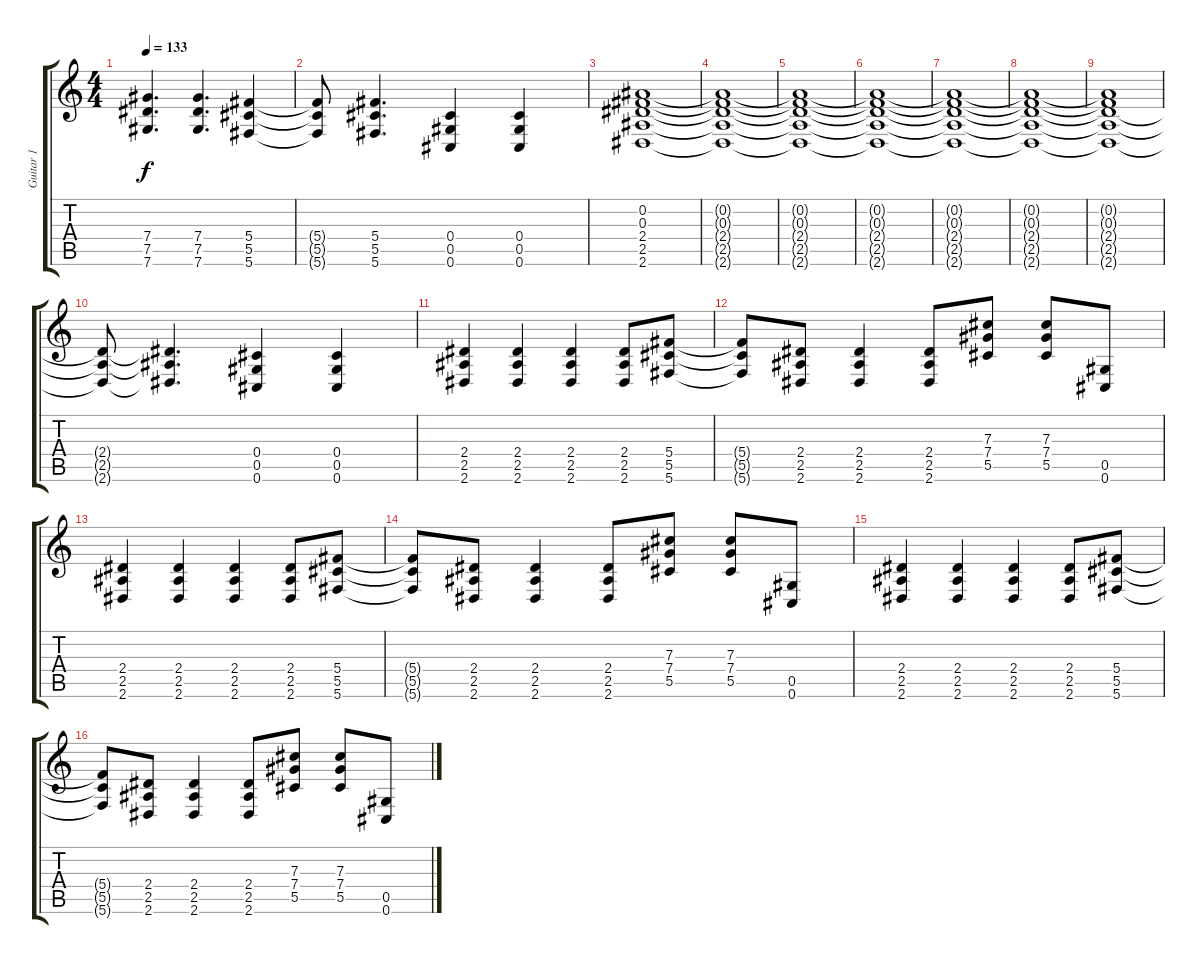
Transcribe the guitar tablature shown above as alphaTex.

\track ("Guitar 1" "Guitar 1") {instrument overdrivenguitar}
\staff {score tabs}
\tuning (Eb4 Bb3 Gb3 Db3 Ab2 Db2) {hide}
\ts (4 4)
\tempo 133
\clef g2
\ks c
(7.4 7.5 7.6).4{d dy f} (7.4 7.5 7.6).4{d} (5.4 5.5 5.6).4 |
(5.4{t} 5.5{t} 5.6{t}).8 (5.4 5.5 5.6).4{d} (0.4 0.5 0.6).4 (0.4 0.5 0.6).4 |
(0.2 0.3 2.4 2.5 2.6).1 |
(0.2{t} 0.3{t} 2.4{t} 2.5{t} 2.6{t}).1 |
(0.2{t} 0.3{t} 2.4{t} 2.5{t} 2.6{t}).1 |
(0.2{t} 0.3{t} 2.4{t} 2.5{t} 2.6{t}).1 |
(0.2{t} 0.3{t} 2.4{t} 2.5{t} 2.6{t}).1 |
(0.2{t} 0.3{t} 2.4{t} 2.5{t} 2.6{t}).1 |
(0.2{t} 0.3{t} 2.4{t} 2.5{t} 2.6{t}).1 |
(2.4{t} 2.5{t} 2.6{t}).8 (2.4{t} 2.5{t} 2.6{t}).4{d} (0.4 0.5 0.6).4 (0.4 0.5 0.6).4 |
(2.4 2.5 2.6).4 (2.4 2.5 2.6).4 (2.4 2.5 2.6).4 (2.4 2.5 2.6).8 (5.4 5.5 5.6).8 |
(5.4{t} 5.5{t} 5.6{t}).8 (2.4 2.5 2.6).8 (2.4 2.5 2.6).4 (2.4 2.5 2.6).8 (7.3 7.4 5.5).8 (7.3 7.4 5.5).8 (0.5 0.6).8 |
(2.4 2.5 2.6).4 (2.4 2.5 2.6).4 (2.4 2.5 2.6).4 (2.4 2.5 2.6).8 (5.4 5.5 5.6).8 |
(5.4{t} 5.5{t} 5.6{t}).8 (2.4 2.5 2.6).8 (2.4 2.5 2.6).4 (2.4 2.5 2.6).8 (7.3 7.4 5.5).8 (7.3 7.4 5.5).8 (0.5 0.6).8 |
(2.4 2.5 2.6).4 (2.4 2.5 2.6).4 (2.4 2.5 2.6).4 (2.4 2.5 2.6).8 (5.4 5.5 5.6).8 |
(5.4{t} 5.5{t} 5.6{t}).8 (2.4 2.5 2.6).8 (2.4 2.5 2.6).4 (2.4 2.5 2.6).8 (7.3 7.4 5.5).8 (7.3 7.4 5.5).8 (0.5 0.6).8
